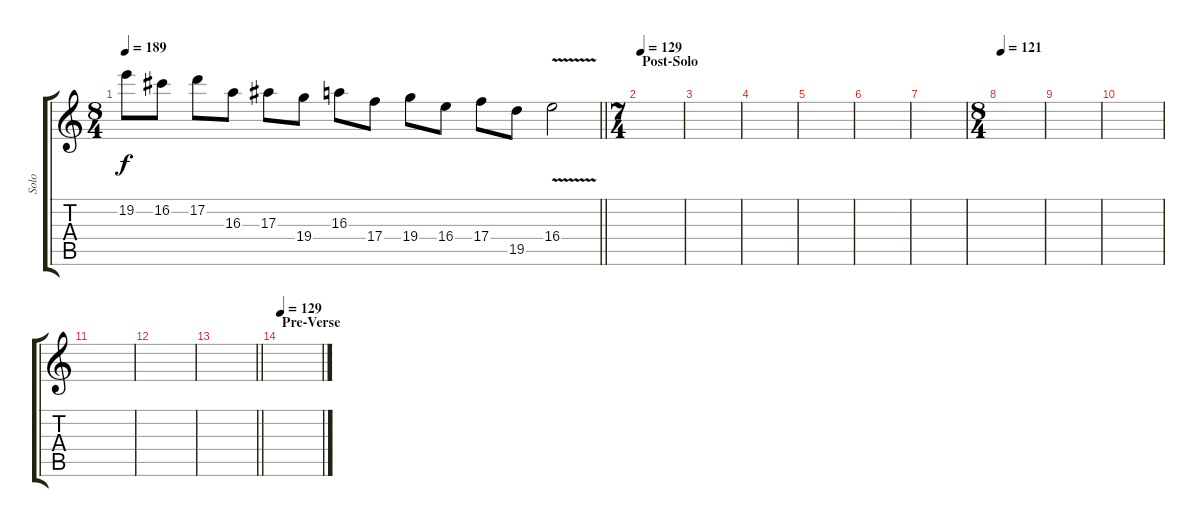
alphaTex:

\track ("Solo" "Solo") {instrument distortionguitar}
\staff {score tabs}
\tuning (D4 A3 F3 C3 G2 D2) {hide}
\ts (8 4)
\tempo 189
\clef g2
\barLineRight lightlight
\ks c
19.2.8{dy f} 16.2.8 17.2.8 16.3.8 17.3.8 19.4.8 16.3.8 17.4.8 19.4.8 16.4.8 17.4.8 19.5.8 16.4{v}.2 |
\ts (7 4)
\section ("" "Post-Solo")
\tempo 129
|
|
|
|
|
|
\ts (8 4)
\tempo 121
|
|
|
|
|
\barLineRight lightlight
|
\section ("" "Pre-Verse")
\tempo 129
